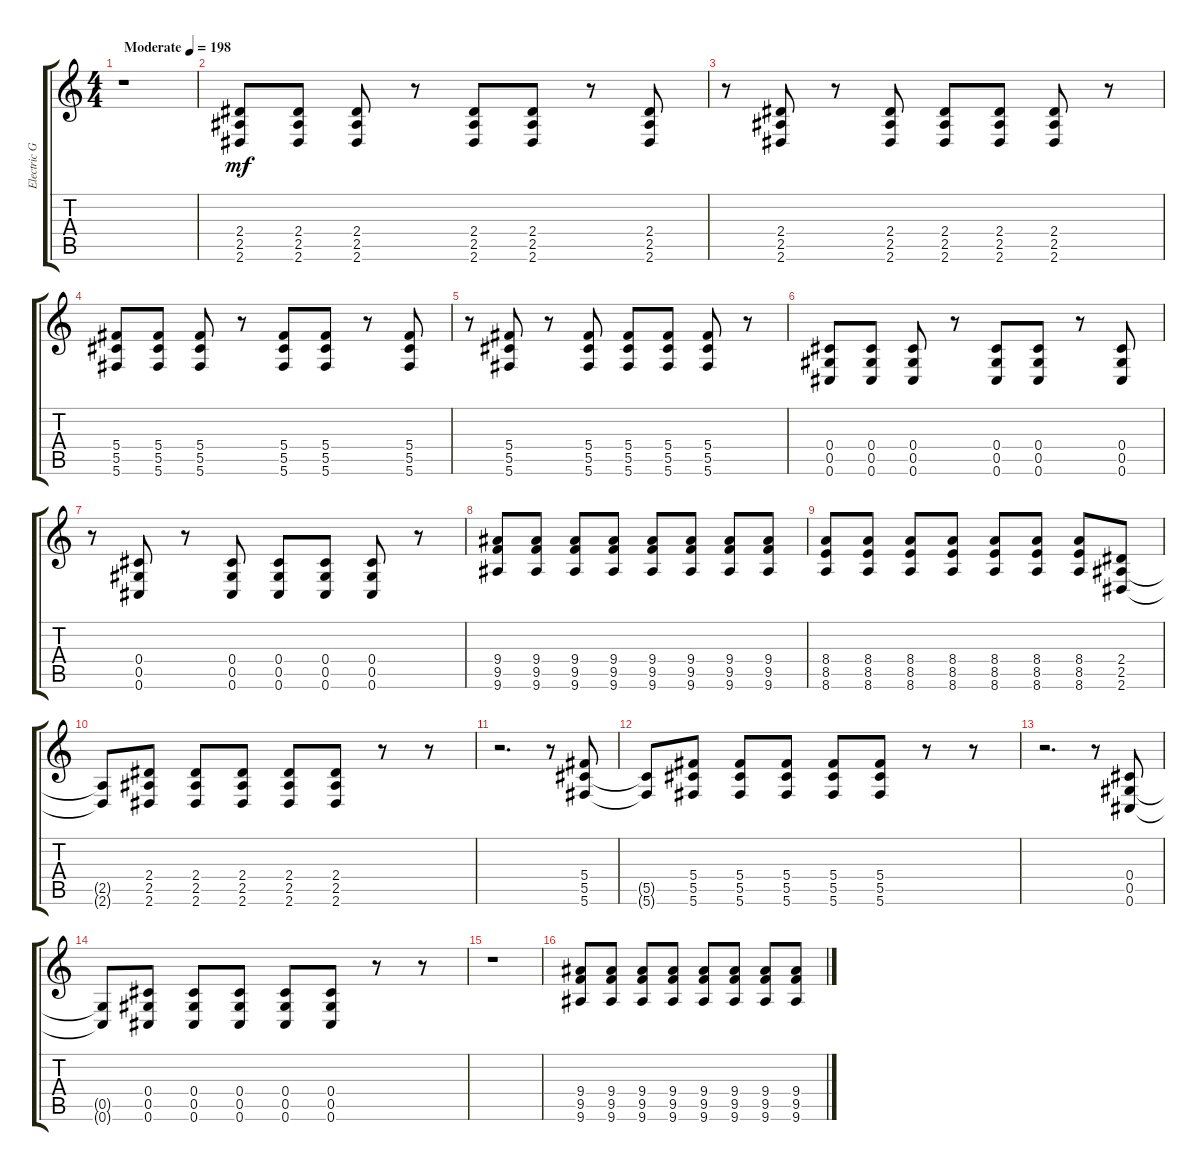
\track ("Electric Guitar 2" "Electric G") {instrument distortionguitar}
\staff {score tabs}
\tuning (Eb4 Bb3 Gb3 Db3 Ab2 Db2) {hide}
\ts (4 4)
\tempo (198 "Moderate")
\clef g2
\ks c
r.1{dy mf instrument distortionguitar} |
(2.4 2.5 2.6).8 (2.4 2.5 2.6).8 (2.4 2.5 2.6).8 r.8 (2.4 2.5 2.6).8 (2.4 2.5 2.6).8 r.8 (2.4 2.5 2.6).8 |
r.8 (2.4 2.5 2.6).8 r.8 (2.4 2.5 2.6).8 (2.4 2.5 2.6).8 (2.4 2.5 2.6).8 (2.4 2.5 2.6).8 r.8 |
(5.4 5.5 5.6).8 (5.4 5.5 5.6).8 (5.4 5.5 5.6).8 r.8 (5.4 5.5 5.6).8 (5.4 5.5 5.6).8 r.8 (5.4 5.5 5.6).8 |
r.8 (5.4 5.5 5.6).8 r.8 (5.4 5.5 5.6).8 (5.4 5.5 5.6).8 (5.4 5.5 5.6).8 (5.4 5.5 5.6).8 r.8 |
(0.4 0.5 0.6).8 (0.4 0.5 0.6).8 (0.4 0.5 0.6).8 r.8 (0.4 0.5 0.6).8 (0.4 0.5 0.6).8 r.8 (0.4 0.5 0.6).8 |
r.8 (0.4 0.5 0.6).8 r.8 (0.4 0.5 0.6).8 (0.4 0.5 0.6).8 (0.4 0.5 0.6).8 (0.4 0.5 0.6).8 r.8 |
(9.4 9.5 9.6).8 (9.4 9.5 9.6).8 (9.4 9.5 9.6).8 (9.4 9.5 9.6).8 (9.4 9.5 9.6).8 (9.4 9.5 9.6).8 (9.4 9.5 9.6).8 (9.4 9.5 9.6).8 |
(8.4 8.5 8.6).8 (8.4 8.5 8.6).8 (8.4 8.5 8.6).8 (8.4 8.5 8.6).8 (8.4 8.5 8.6).8 (8.4 8.5 8.6).8 (8.4 8.5 8.6).8 (2.4 2.5 2.6).8 |
(2.5{t} 2.6{t}).8 (2.4 2.5 2.6).8 (2.4 2.5 2.6).8 (2.4 2.5 2.6).8 (2.4 2.5 2.6).8 (2.4 2.5 2.6).8 r.8 r.8 |
r.2{d} r.8 (5.4 5.5 5.6).8 |
(5.5{t} 5.6{t}).8 (5.4 5.5 5.6).8 (5.4 5.5 5.6).8 (5.4 5.5 5.6).8 (5.4 5.5 5.6).8 (5.4 5.5 5.6).8 r.8 r.8 |
r.2{d} r.8 (0.4 0.5 0.6).8 |
(0.5{t} 0.6{t}).8 (0.4 0.5 0.6).8 (0.4 0.5 0.6).8 (0.4 0.5 0.6).8 (0.4 0.5 0.6).8 (0.4 0.5 0.6).8 r.8 r.8 |
r.1 |
(9.4 9.5 9.6).8 (9.4 9.5 9.6).8 (9.4 9.5 9.6).8 (9.4 9.5 9.6).8 (9.4 9.5 9.6).8 (9.4 9.5 9.6).8 (9.4 9.5 9.6).8 (9.4 9.5 9.6).8
